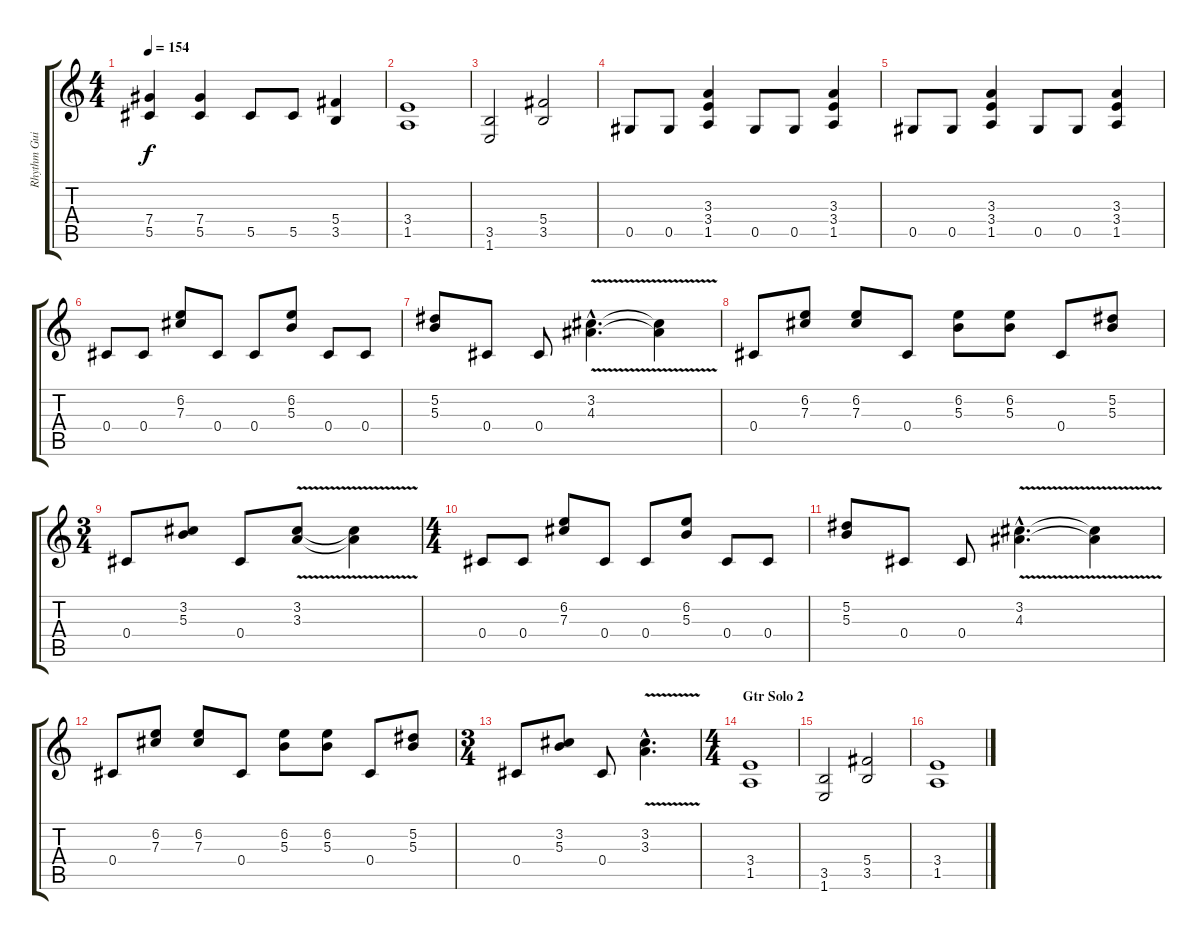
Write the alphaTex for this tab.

\track ("Rhythm Guitar" "Rhythm Gui") {instrument distortionguitar}
\staff {score tabs}
\tuning (Eb4 Bb3 Gb3 Db3 Ab2 Eb2) {hide}
\ts (4 4)
\tempo 154
\clef g2
\ks c
(7.4 5.5).4{dy f} (7.4 5.5).4 5.5.8 5.5.8 (5.4 3.5).4 |
(3.4 1.5).1 |
(3.5 1.6).2 (5.4 3.5).2 |
0.5.8 0.5.8 (3.3 3.4 1.5).4 0.5.8 0.5.8 (3.3 3.4 1.5).4 |
0.5.8 0.5.8 (3.3 3.4 1.5).4 0.5.8 0.5.8 (3.3 3.4 1.5).4 |
0.4.8 0.4.8 (6.2 7.3).8 0.4.8 0.4.8 (6.2 5.3).8 0.4.8 0.4.8 |
(5.2 5.3).8 0.4.8 0.4.8 (3.2{v hac} 4.3{v hac}).4{d} (3.2{t} 4.3{t}).4 |
0.4.8 (6.2 7.3).8 (6.2 7.3).8 0.4.8 (6.2 5.3).8 (6.2 5.3).8 0.4.8 (5.2 5.3).8 |
\ts (3 4)
0.4.8 (3.2 5.3).8 0.4.8 (3.2{v} 3.3{v}).8 (3.2{t} 3.3{t}).4 |
\ts (4 4)
0.4.8 0.4.8 (6.2 7.3).8 0.4.8 0.4.8 (6.2 5.3).8 0.4.8 0.4.8 |
(5.2 5.3).8 0.4.8 0.4.8 (3.2{v hac} 4.3{v hac}).4{d} (3.2{t} 4.3{t}).4 |
0.4.8 (6.2 7.3).8 (6.2 7.3).8 0.4.8 (6.2 5.3).8 (6.2 5.3).8 0.4.8 (5.2 5.3).8 |
\ts (3 4)
0.4.8 (3.2 5.3).8 0.4.8 (3.2{v hac} 3.3{v hac}).4{d} |
\ts (4 4)
\section ("" "Gtr Solo 2")
(3.4 1.5).1 |
(3.5 1.6).2 (5.4 3.5).2 |
(3.4 1.5).1
